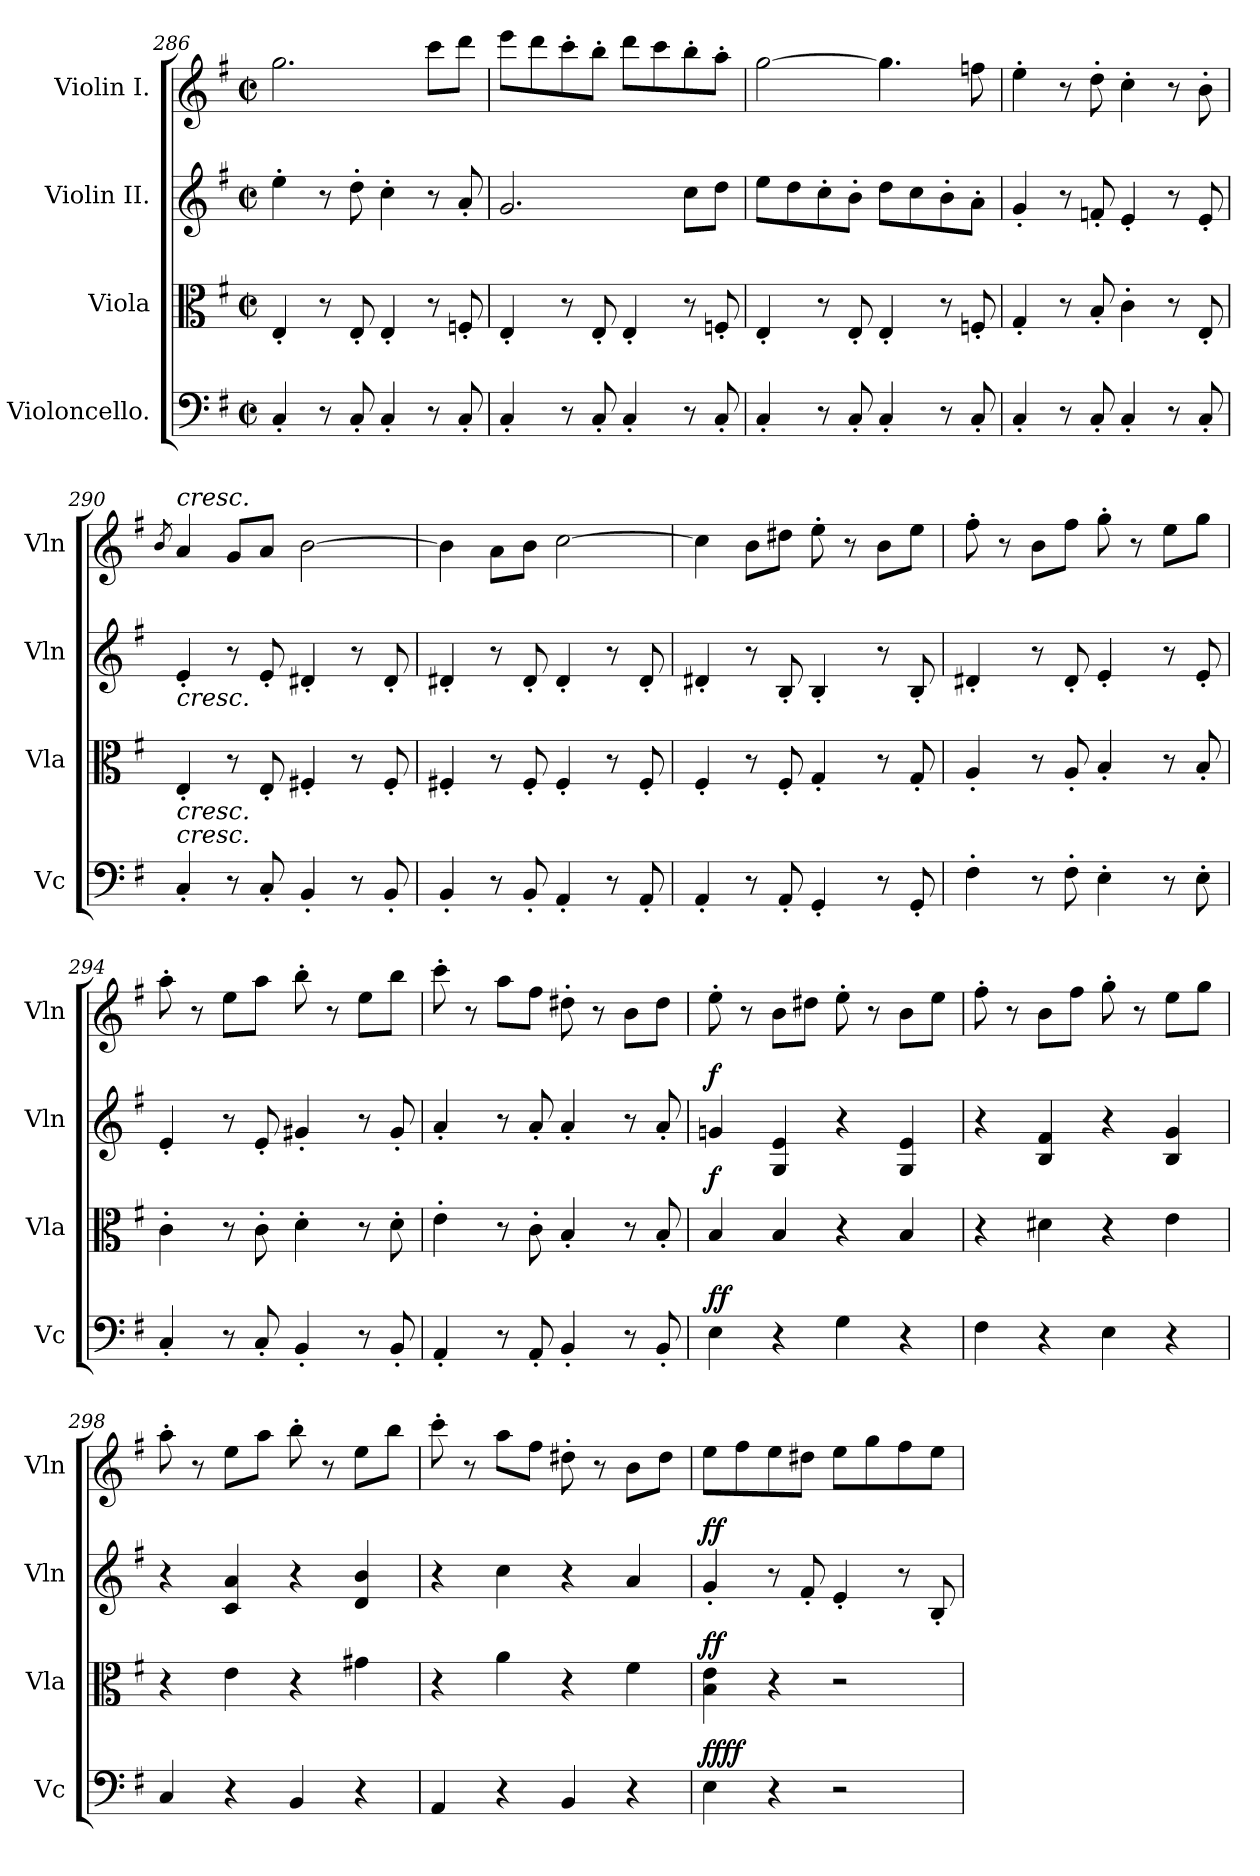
**kern	**dynam	**kern	**dynam	**kern	**dynam	**kern
*part4	*part4	*part3	*part3	*part2	*part2	*part1
*staff4	*staff4	*staff3	*staff3	*staff2	*staff2	*staff1
*I"Violoncello.	*	*I"Viola	*	*I"Violin II.	*	*I"Violin I.
*I'Vc	*	*I'Vla	*	*I'Vln	*	*I'Vln
*clefF4	*	*clefC3	*	*clefG2	*	*clefG2
*k[f#]	*	*k[f#]	*	*k[f#]	*	*k[f#]
*M2/2	*	*M2/2	*	*M2/2	*	*M2/2
*met(c|)	*	*met(c|)	*	*met(c|)	*	*met(c|)
=286	=286	=286	=286	=286	=286	=286
4C'/	.	4E'/	.	4ee'\	.	2.gg\
8r	.	8r	.	8r	.	.
8C'/	.	8E'/	.	8dd'\	.	.
4C'/	.	4E'/	.	4cc'\	.	.
8r	.	8r	.	8r	.	8ccc\L
8C'/	.	8Fn'/	.	8a'/	.	8ddd\J
=287	=287	=287	=287	=287	=287	=287
4C'/	.	4E'/	.	2.g/	.	8eee\L
.	.	.	.	.	.	8ddd\
8r	.	8r	.	.	.	8ccc'\
8C'/	.	8E'/	.	.	.	8bb'\J
4C'/	.	4E'/	.	.	.	8ddd\L
.	.	.	.	.	.	8ccc\
8r	.	8r	.	8cc\L	.	8bb'\
8C'/	.	8Fn'/	.	8dd\J	.	8aa'\J
=288	=288	=288	=288	=288	=288	=288
4C'/	.	4E'/	.	8ee\L	.	[2gg\
.	.	.	.	8dd\	.	.
8r	.	8r	.	8cc'\	.	.
8C'/	.	8E'/	.	8b'\J	.	.
4C'/	.	4E'/	.	8dd\L	.	4.gg\]
.	.	.	.	8cc\	.	.
8r	.	8r	.	8b'\	.	.
8C'/	.	8Fn'/	.	8a'\J	.	8ffn\
=289	=289	=289	=289	=289	=289	=289
4C'/	.	4G'/	.	4g'/	.	4ee'\
8r	.	8r	.	8r	.	8r
8C'/	.	8B'/	.	8fn'/	.	8dd'\
4C'/	.	4c'\	.	4e'/	.	4cc'\
8r	.	8r	.	8r	.	8r
8C'/	.	8E'/	.	8e'/	.	8b'\
=290	=290	=290	=290	=290	=290	=290
.	.	.	.	.	.	8qb/
!	!	!	!	!	!	!LO:TX:a:i:t=cresc.
!	!	!	!	!LO:TX:b:i:t=cresc.	!	!
!	!	!LO:TX:b:i:t=cresc.	!	!	!	!
!LO:TX:a:i:t=cresc.	!	!	!	!	!	!
4C'/	.	4E'/	.	4e'/	.	4a/
8r	.	8r	.	8r	.	8g/L
8C'/	.	8E'/	.	8e'/	.	8a/J
4BB'/	.	4F#X'/	.	4d#X'/	.	[2b\
8r	.	8r	.	8r	.	.
8BB'/	.	8F#'/	.	8d#'/	.	.
=291	=291	=291	=291	=291	=291	=291
4BB'/	.	4F#X'/	.	4d#X'/	.	4b\]
8r	.	8r	.	8r	.	8a\L
8BB'/	.	8F#'/	.	8d#'/	.	8b\J
4AA'/	.	4F#'/	.	4d#'/	.	[2cc\
8r	.	8r	.	8r	.	.
8AA'/	.	8F#'/	.	8d#'/	.	.
=292	=292	=292	=292	=292	=292	=292
4AA'/	.	4F#'/	.	4d#X'/	.	4cc\]
8r	.	8r	.	8r	.	8b\L
8AA'/	.	8F#'/	.	8B'/	.	8dd#X\J
4GG'/	.	4G'/	.	4B'/	.	8ee'\
.	.	.	.	.	.	8r
8r	.	8r	.	8r	.	8b\L
8GG'/	.	8G'/	.	8B'/	.	8ee\J
=293	=293	=293	=293	=293	=293	=293
4F#'\	.	4A'/	.	4d#X'/	.	8ff#'\
.	.	.	.	.	.	8r
8r	.	8r	.	8r	.	8b\L
8F#'\	.	8A'/	.	8d#'/	.	8ff#\J
4E'\	.	4B'/	.	4e'/	.	8gg'\
.	.	.	.	.	.	8r
8r	.	8r	.	8r	.	8ee\L
8E'\	.	8B'/	.	8e'/	.	8gg\J
=294	=294	=294	=294	=294	=294	=294
4C'/	.	4c'\	.	4e'/	.	8aa'\
.	.	.	.	.	.	8r
8r	.	8r	.	8r	.	8ee\L
8C'/	.	8c'\	.	8e'/	.	8aa\J
4BB'/	.	4d'\	.	4g#X'/	.	8bb'\
.	.	.	.	.	.	8r
8r	.	8r	.	8r	.	8ee\L
8BB'/	.	8d'\	.	8g#'/	.	8bb\J
=295	=295	=295	=295	=295	=295	=295
4AA'/	.	4e'\	.	4a'/	.	8ccc'\
.	.	.	.	.	.	8r
8r	.	8r	.	8r	.	8aa\L
8AA'/	.	8c'\	.	8a'/	.	8ff#\J
4BB'/	.	4B'/	.	4a'/	.	8dd#X'\
.	.	.	.	.	.	8r
8r	.	8r	.	8r	.	8b\L
8BB'/	.	8B'/	.	8a'/	.	8dd#\J
=296	=296	=296	=296	=296	=296	=296
!	!LO:DY:b	!	!	!	!	!
!	!LO:DY:n=1:a	!	!LO:DY:a	!	!LO:DY:a	!
4E\	f f	4B/	f	4gn/	f	8ee'\
.	.	.	.	.	.	8r
4r	.	4B/	.	4G/ 4e/	.	8b\L
.	.	.	.	.	.	8dd#X\J
4G\	.	4r	.	4r	.	8ee'\
.	.	.	.	.	.	8r
4r	.	4B/	.	4G/ 4e/	.	8b\L
.	.	.	.	.	.	8ee\J
=297	=297	=297	=297	=297	=297	=297
4F#\	.	4r	.	4r	.	8ff#'\
.	.	.	.	.	.	8r
4r	.	4d#X\	.	4B/ 4f#/	.	8b\L
.	.	.	.	.	.	8ff#\J
4E\	.	4r	.	4r	.	8gg'\
.	.	.	.	.	.	8r
4r	.	4e\	.	4B/ 4g/	.	8ee\L
.	.	.	.	.	.	8gg\J
=298	=298	=298	=298	=298	=298	=298
4C/	.	4r	.	4r	.	8aa'\
.	.	.	.	.	.	8r
4r	.	4e\	.	4c/ 4a/	.	8ee\L
.	.	.	.	.	.	8aa\J
4BB/	.	4r	.	4r	.	8bb'\
.	.	.	.	.	.	8r
4r	.	4g#X\	.	4d/ 4b/	.	8ee\L
.	.	.	.	.	.	8bb\J
=299	=299	=299	=299	=299	=299	=299
4AA/	.	4r	.	4r	.	8ccc'\
.	.	.	.	.	.	8r
4r	.	4a\	.	4cc\	.	8aa\L
.	.	.	.	.	.	8ff#\J
4BB/	.	4r	.	4r	.	8dd#X'\
.	.	.	.	.	.	8r
4r	.	4f#\	.	4a/	.	8b\L
.	.	.	.	.	.	8dd#\J
=300	=300	=300	=300	=300	=300	=300
!	!LO:DY:b	!	!	!	!	!
!	!LO:DY:n=1:a	!	!LO:DY:a	!	!LO:DY:a	!
4E\	ff ff	4B\ 4e\	ff	4g'/	ff	8ee\L
.	.	.	.	.	.	8ff#\
4r	.	4r	.	8r	.	8ee\
.	.	.	.	8f#'/	.	8dd#X\J
2r	.	2r	.	4e'/	.	8ee\L
.	.	.	.	.	.	8gg\
.	.	.	.	8r	.	8ff#\
.	.	.	.	8B'/	.	8ee\J
=	=	=	=	=	=	=
*-	*-	*-	*-	*-	*-	*-
